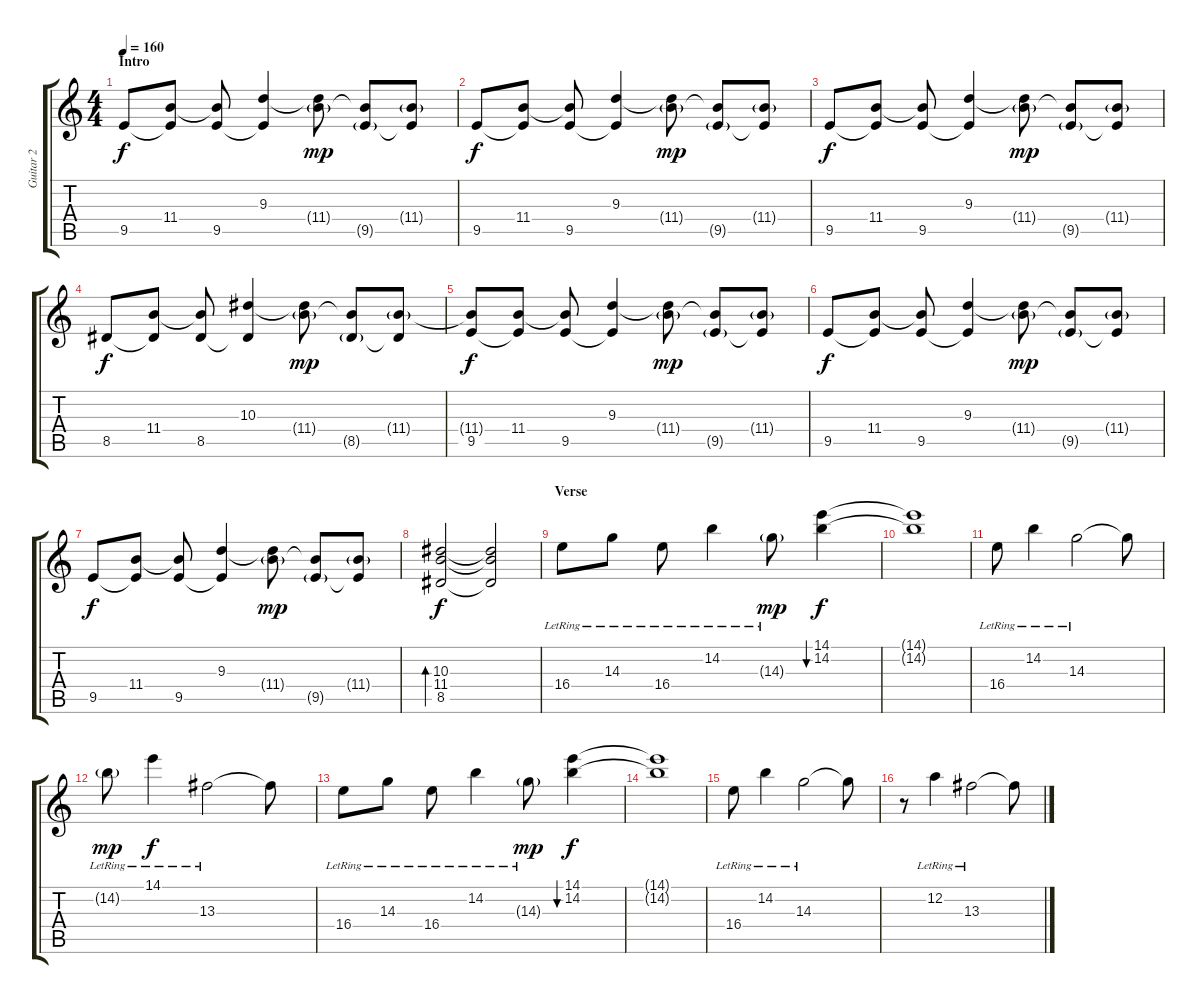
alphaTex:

\track ("Guitar 2" "Guitar 2") {instrument electricguitarclean}
\staff {score tabs}
\tuning (D4 A3 F3 C3 G2 C2) {hide}
\ts (4 4)
\section ("" "Intro")
\tempo 160
\clef g2
\ks c
9.5.8{dy f instrument electricguitarclean} (11.4 9.5{t}).8 (11.4{t} 9.5).8 (9.3 9.5{t}).4 (9.3{t} 11.4{g}).8{dy mp} (11.4{t} 9.5{g}).8 (11.4{g} 9.5{t}).8 |
9.5.8{dy f} (11.4 9.5{t}).8 (11.4{t} 9.5).8 (9.3 9.5{t}).4 (9.3{t} 11.4{g}).8{dy mp} (11.4{t} 9.5{g}).8 (11.4{g} 9.5{t}).8 |
9.5.8{dy f} (11.4 9.5{t}).8 (11.4{t} 9.5).8 (9.3 9.5{t}).4 (9.3{t} 11.4{g}).8{dy mp} (11.4{t} 9.5{g}).8 (11.4{g} 9.5{t}).8 |
8.5.8{dy f} (11.4 8.5{t}).8 (11.4{t} 8.5).8 (10.3 8.5{t}).4 (10.3{t} 11.4{g}).8{dy mp} (11.4{t} 8.5{g}).8 (11.4{g} 8.5{t}).8 |
(11.4{t} 9.5).8{dy f} (11.4 9.5{t}).8 (11.4{t} 9.5).8 (9.3 9.5{t}).4 (9.3{t} 11.4{g}).8{dy mp} (11.4{t} 9.5{g}).8 (11.4{g} 9.5{t}).8 |
9.5.8{dy f} (11.4 9.5{t}).8 (11.4{t} 9.5).8 (9.3 9.5{t}).4 (9.3{t} 11.4{g}).8{dy mp} (11.4{t} 9.5{g}).8 (11.4{g} 9.5{t}).8 |
9.5.8{dy f} (11.4 9.5{t}).8 (11.4{t} 9.5).8 (9.3 9.5{t}).4 (9.3{t} 11.4{g}).8{dy mp} (11.4{t} 9.5{g}).8 (11.4{g} 9.5{t}).8 |
(10.3 11.4 8.5).2{bd 480 dy f} (10.3{t} 11.4{t} 8.5{t}).2{volume 14} |
\section ("" "Verse")
16.4{lr}.8{volume 14 instrument electricguitarclean} 14.3{lr}.8 16.4{lr}.8 14.2{lr}.4 14.3{g lr}.8{dy mp} (14.1 14.2).4{bu 480 dy f} |
(14.1{t} 14.2{t}).1 |
16.4{lr}.8 14.2{lr}.4 14.3{lr}.2 14.3{t}.8 |
14.2{g lr}.8{dy mp} 14.1{lr}.4{dy f} 13.3{lr}.2 13.3{t}.8 |
16.4{lr}.8 14.3{lr}.8 16.4{lr}.8 14.2{lr}.4 14.3{g lr}.8{dy mp} (14.1 14.2).4{bu 480 dy f} |
(14.1{t} 14.2{t}).1 |
16.4{lr}.8 14.2{lr}.4 14.3{lr}.2 14.3{t}.8 |
r.8 12.2{lr}.4 13.3{lr}.2 13.3{t}.8
